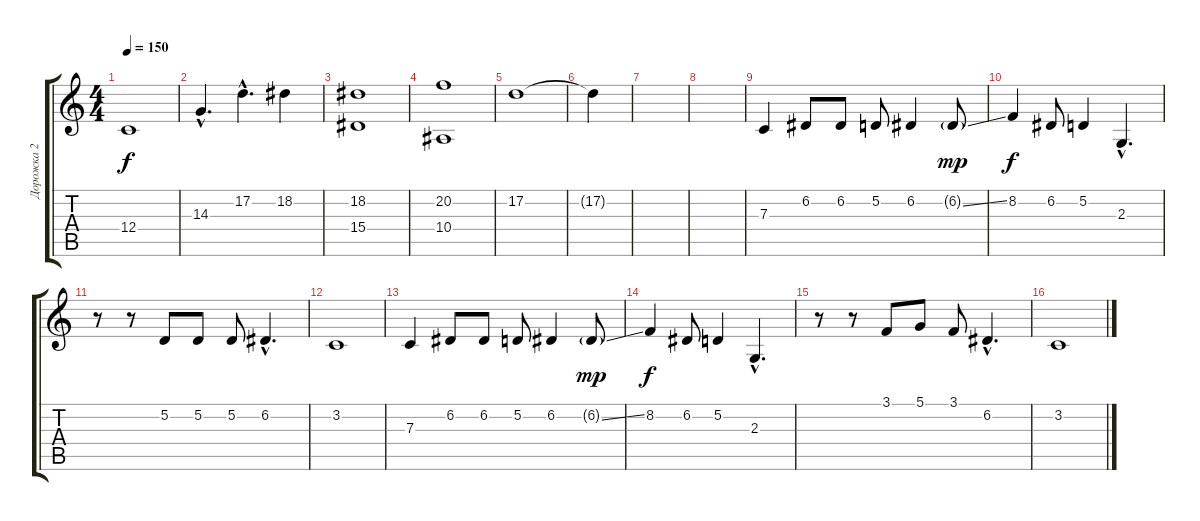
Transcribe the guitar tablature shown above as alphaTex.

\track ("Дорожка 2" "Дорожка 2") {instrument sopranosax}
\staff {score tabs}
\tuning (D4 A3 F3 C3 G2 D2) {hide}
\ts (4 4)
\tempo 150
\clef g2
\ks c
12.4.1{dy f} |
14.3{hac}.4{d} 17.2{hac}.4{d} 18.2.4 |
(18.2 15.4).1 |
(20.2 10.4).1 |
17.2.1 |
17.2{t}.4 |
|
|
7.3.4 6.2.8 6.2.8 5.2.8 6.2.4 6.2{ss g}.8{dy mp} |
8.2.4{dy f} 6.2.8 5.2.4 2.3{hac}.4{d} |
r.8 r.8 5.2.8 5.2.8 5.2.8 6.2{hac}.4{d} |
3.2.1 |
7.3.4 6.2.8 6.2.8 5.2.8 6.2.4 6.2{ss g}.8{dy mp} |
8.2.4{dy f} 6.2.8 5.2.4 2.3{hac}.4{d} |
r.8 r.8 3.1.8 5.1.8 3.1.8 6.2{hac}.4{d} |
3.2.1
